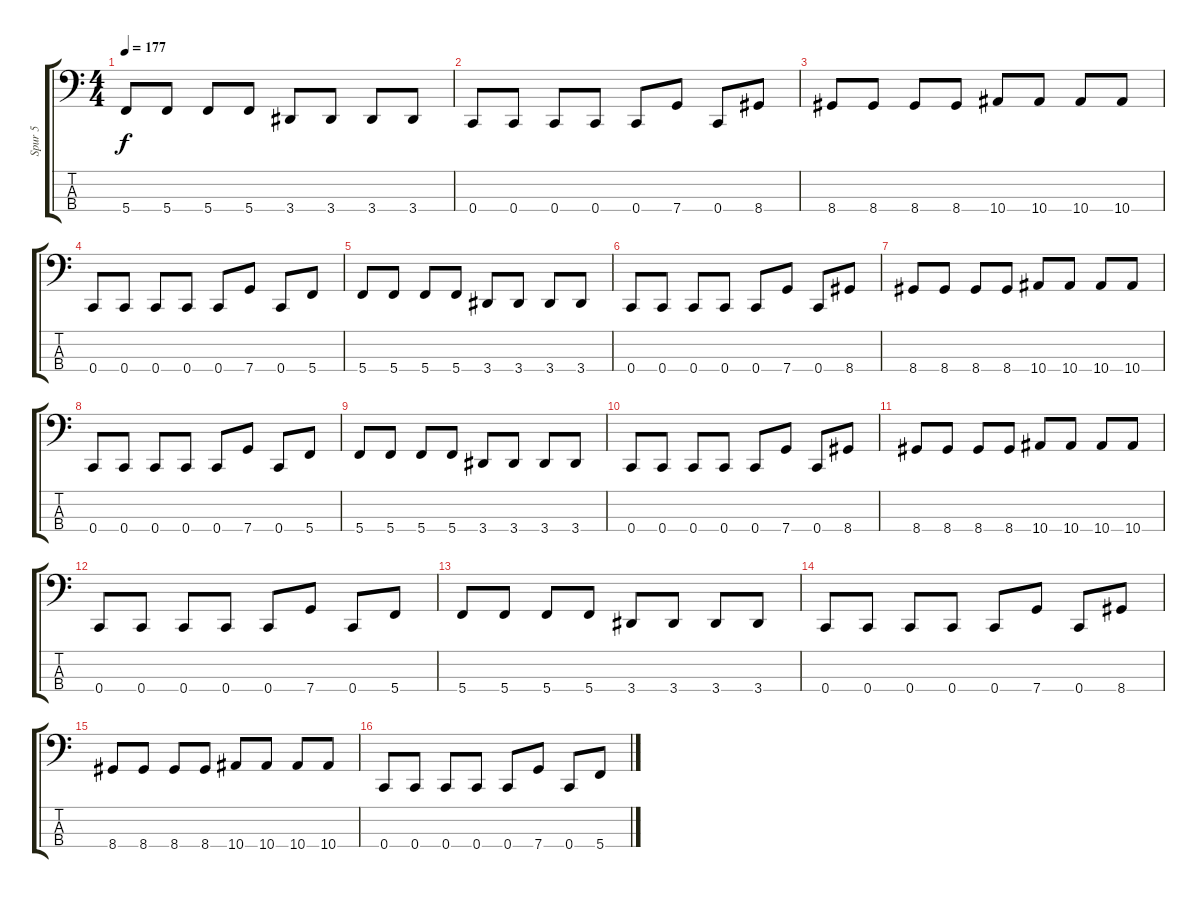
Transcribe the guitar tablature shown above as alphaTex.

\track ("Spur 5" "Spur 5") {instrument electricbasspick}
\staff {score tabs}
\tuning (F2 C2 G1 C1) {hide}
\ts (4 4)
\tempo 177
\clef f4
\ks c
5.4.8{dy f} 5.4.8 5.4.8 5.4.8 3.4.8 3.4.8 3.4.8 3.4.8 |
0.4.8 0.4.8 0.4.8 0.4.8 0.4.8 7.4.8 0.4.8 8.4.8 |
8.4.8 8.4.8 8.4.8 8.4.8 10.4.8 10.4.8 10.4.8 10.4.8 |
0.4.8 0.4.8 0.4.8 0.4.8 0.4.8 7.4.8 0.4.8 5.4.8 |
5.4.8 5.4.8 5.4.8 5.4.8 3.4.8 3.4.8 3.4.8 3.4.8 |
0.4.8 0.4.8 0.4.8 0.4.8 0.4.8 7.4.8 0.4.8 8.4.8 |
8.4.8 8.4.8 8.4.8 8.4.8 10.4.8 10.4.8 10.4.8 10.4.8 |
0.4.8 0.4.8 0.4.8 0.4.8 0.4.8 7.4.8 0.4.8 5.4.8 |
5.4.8 5.4.8 5.4.8 5.4.8 3.4.8 3.4.8 3.4.8 3.4.8 |
0.4.8 0.4.8 0.4.8 0.4.8 0.4.8 7.4.8 0.4.8 8.4.8 |
8.4.8 8.4.8 8.4.8 8.4.8 10.4.8 10.4.8 10.4.8 10.4.8 |
0.4.8 0.4.8 0.4.8 0.4.8 0.4.8 7.4.8 0.4.8 5.4.8 |
5.4.8 5.4.8 5.4.8 5.4.8 3.4.8 3.4.8 3.4.8 3.4.8 |
0.4.8 0.4.8 0.4.8 0.4.8 0.4.8 7.4.8 0.4.8 8.4.8 |
8.4.8 8.4.8 8.4.8 8.4.8 10.4.8 10.4.8 10.4.8 10.4.8 |
0.4.8 0.4.8 0.4.8 0.4.8 0.4.8 7.4.8 0.4.8 5.4.8
